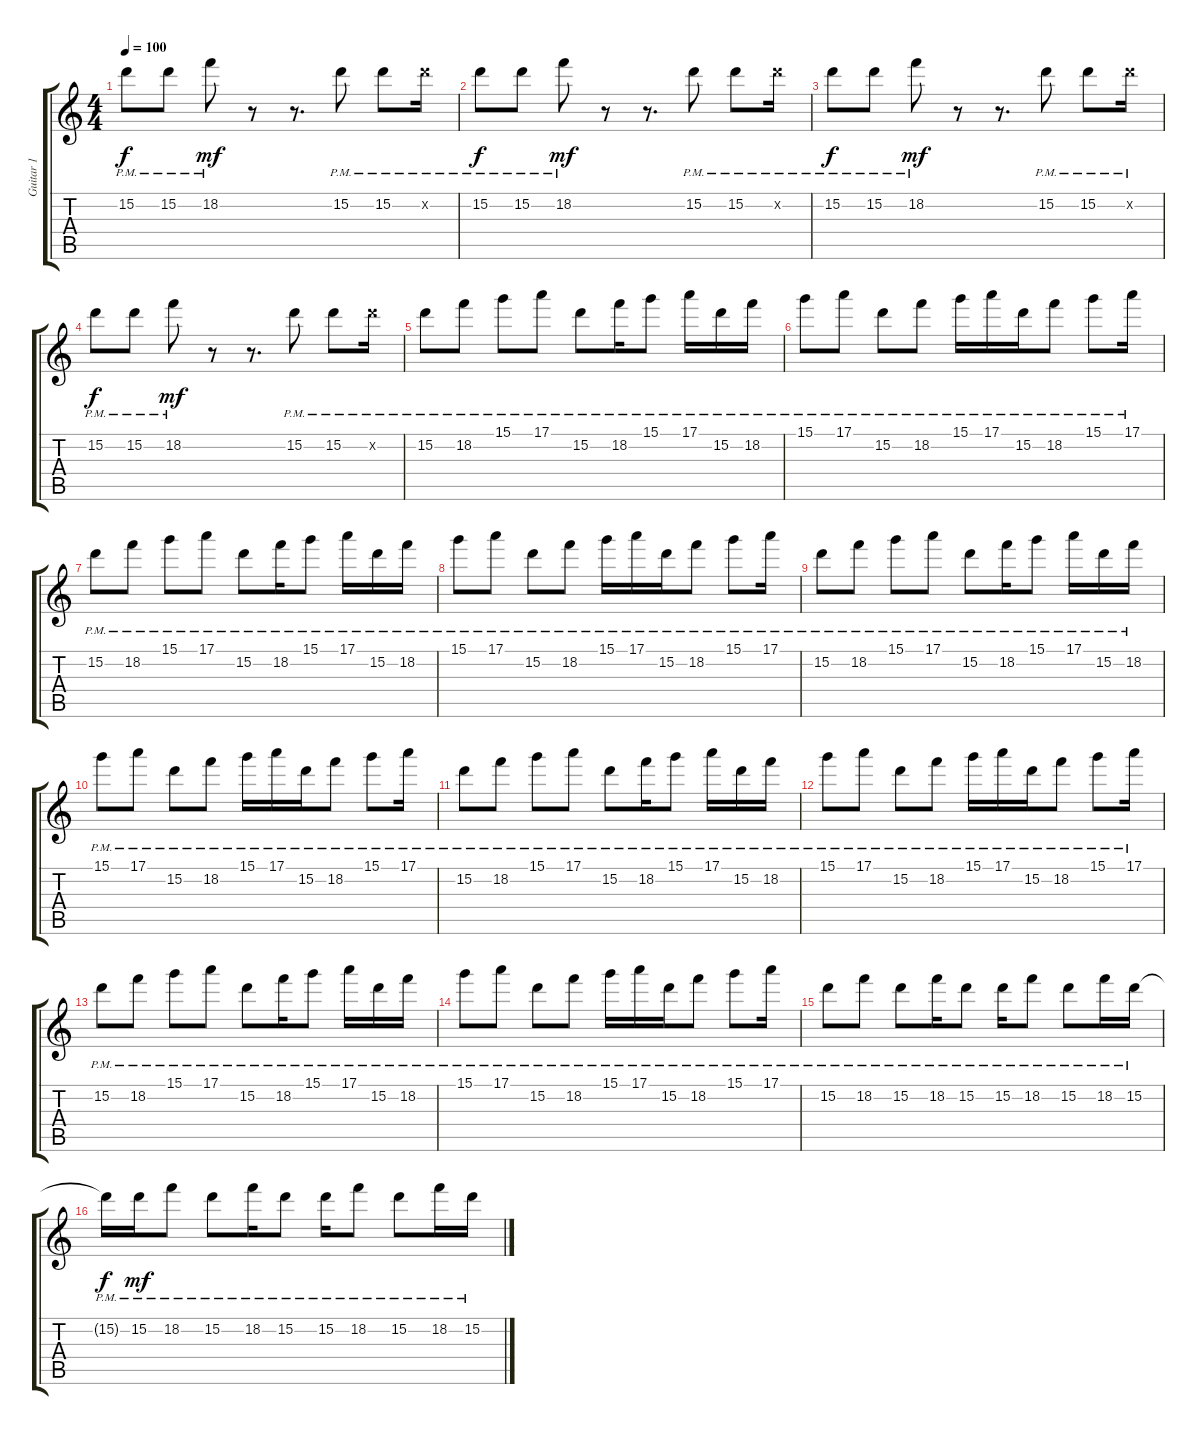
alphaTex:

\track ("Guitar 1" "Guitar 1") {instrument electricguitarclean}
\staff {score tabs}
\tuning (E4 B3 G3 D3 A2 E2) {hide}
\ts (4 4)
\tempo 100
\clef g2
\ks c
15.2{pm}.8{dy f} 15.2{pm}.8 18.2{pm}.8{dy mf} r.8 r.8{d} 15.2{pm}.8 15.2{pm}.8 15.2{pm x}.16 |
15.2{pm}.8{dy f} 15.2{pm}.8 18.2{pm}.8{dy mf} r.8 r.8{d} 15.2{pm}.8 15.2{pm}.8 15.2{pm x}.16 |
15.2{pm}.8{dy f} 15.2{pm}.8 18.2{pm}.8{dy mf} r.8 r.8{d} 15.2{pm}.8 15.2{pm}.8 15.2{pm x}.16 |
15.2{pm}.8{dy f} 15.2{pm}.8 18.2{pm}.8{dy mf} r.8 r.8{d} 15.2{pm}.8 15.2{pm}.8 15.2{pm x}.16 |
15.2{pm}.8 18.2{pm}.8 15.1{pm}.8 17.1{pm}.8 15.2{pm}.8 18.2{pm}.16 15.1{pm}.8 17.1{pm}.16 15.2{pm}.16 18.2{pm}.16 |
15.1{pm}.8 17.1{pm}.8 15.2{pm}.8 18.2{pm}.8 15.1{pm}.16 17.1{pm}.16 15.2{pm}.16 18.2{pm}.8 15.1{pm}.8 17.1{pm}.16 |
15.2{pm}.8 18.2{pm}.8 15.1{pm}.8 17.1{pm}.8 15.2{pm}.8 18.2{pm}.16 15.1{pm}.8 17.1{pm}.16 15.2{pm}.16 18.2{pm}.16 |
15.1{pm}.8 17.1{pm}.8 15.2{pm}.8 18.2{pm}.8 15.1{pm}.16 17.1{pm}.16 15.2{pm}.16 18.2{pm}.8 15.1{pm}.8 17.1{pm}.16 |
15.2{pm}.8 18.2{pm}.8 15.1{pm}.8 17.1{pm}.8 15.2{pm}.8 18.2{pm}.16 15.1{pm}.8 17.1{pm}.16 15.2{pm}.16 18.2{pm}.16 |
15.1{pm}.8 17.1{pm}.8 15.2{pm}.8 18.2{pm}.8 15.1{pm}.16 17.1{pm}.16 15.2{pm}.16 18.2{pm}.8 15.1{pm}.8 17.1{pm}.16 |
15.2{pm}.8 18.2{pm}.8 15.1{pm}.8 17.1{pm}.8 15.2{pm}.8 18.2{pm}.16 15.1{pm}.8 17.1{pm}.16 15.2{pm}.16 18.2{pm}.16 |
15.1{pm}.8 17.1{pm}.8 15.2{pm}.8 18.2{pm}.8 15.1{pm}.16 17.1{pm}.16 15.2{pm}.16 18.2{pm}.8 15.1{pm}.8 17.1{pm}.16 |
15.2{pm}.8 18.2{pm}.8 15.1{pm}.8 17.1{pm}.8 15.2{pm}.8 18.2{pm}.16 15.1{pm}.8 17.1{pm}.16 15.2{pm}.16 18.2{pm}.16 |
15.1{pm}.8 17.1{pm}.8 15.2{pm}.8 18.2{pm}.8 15.1{pm}.16 17.1{pm}.16 15.2{pm}.16 18.2{pm}.8 15.1{pm}.8 17.1{pm}.16 |
15.2{pm}.8 18.2{pm}.8 15.2{pm}.8 18.2{pm}.16 15.2{pm}.8 15.2{pm}.16 18.2{pm}.8 15.2{pm}.8 18.2{pm}.16 15.2{pm}.16 |
15.2{pm t}.16{dy f} 15.2{pm}.16{dy mf} 18.2{pm}.8 15.2{pm}.8 18.2{pm}.16 15.2{pm}.8 15.2{pm}.16 18.2{pm}.8 15.2{pm}.8 18.2{pm}.16 15.2{pm}.16
